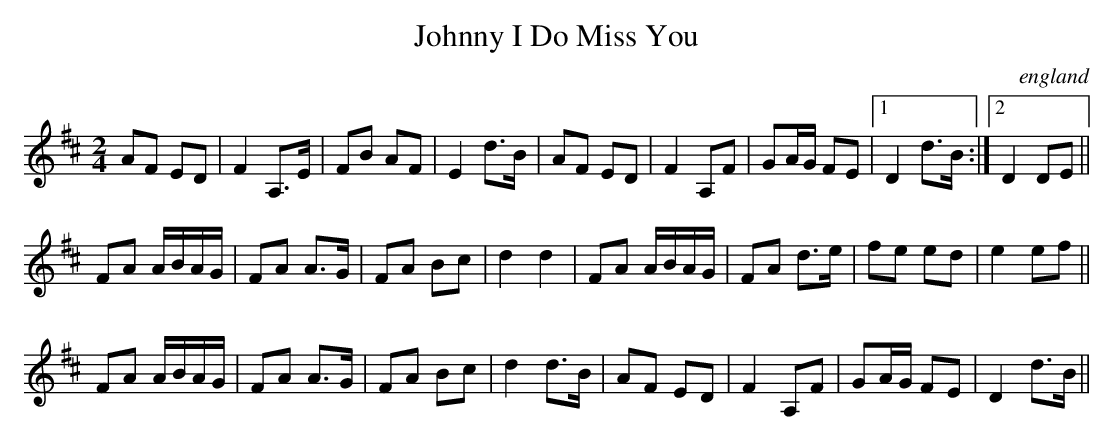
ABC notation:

X:1
T:Johnny I Do Miss You
O:england
M:2/4
L:1/8
K:D
AF ED|F2 A,>E|FB AF|E2 d>B|AF ED|F2 A,F|GA/G/ FE|1 D2 d>B:|2 D2 DE||
FA A/B/A/G/|FA A>G|FA Bc|d2 d2|FA A/B/A/G/|FA d>e|fe ed|e2 ef||
FA A/B/A/G/|FA A>G|FA Bc|d2 d>B|AF ED|F2 A,F|GA/G/ FE|D2 d>B||
